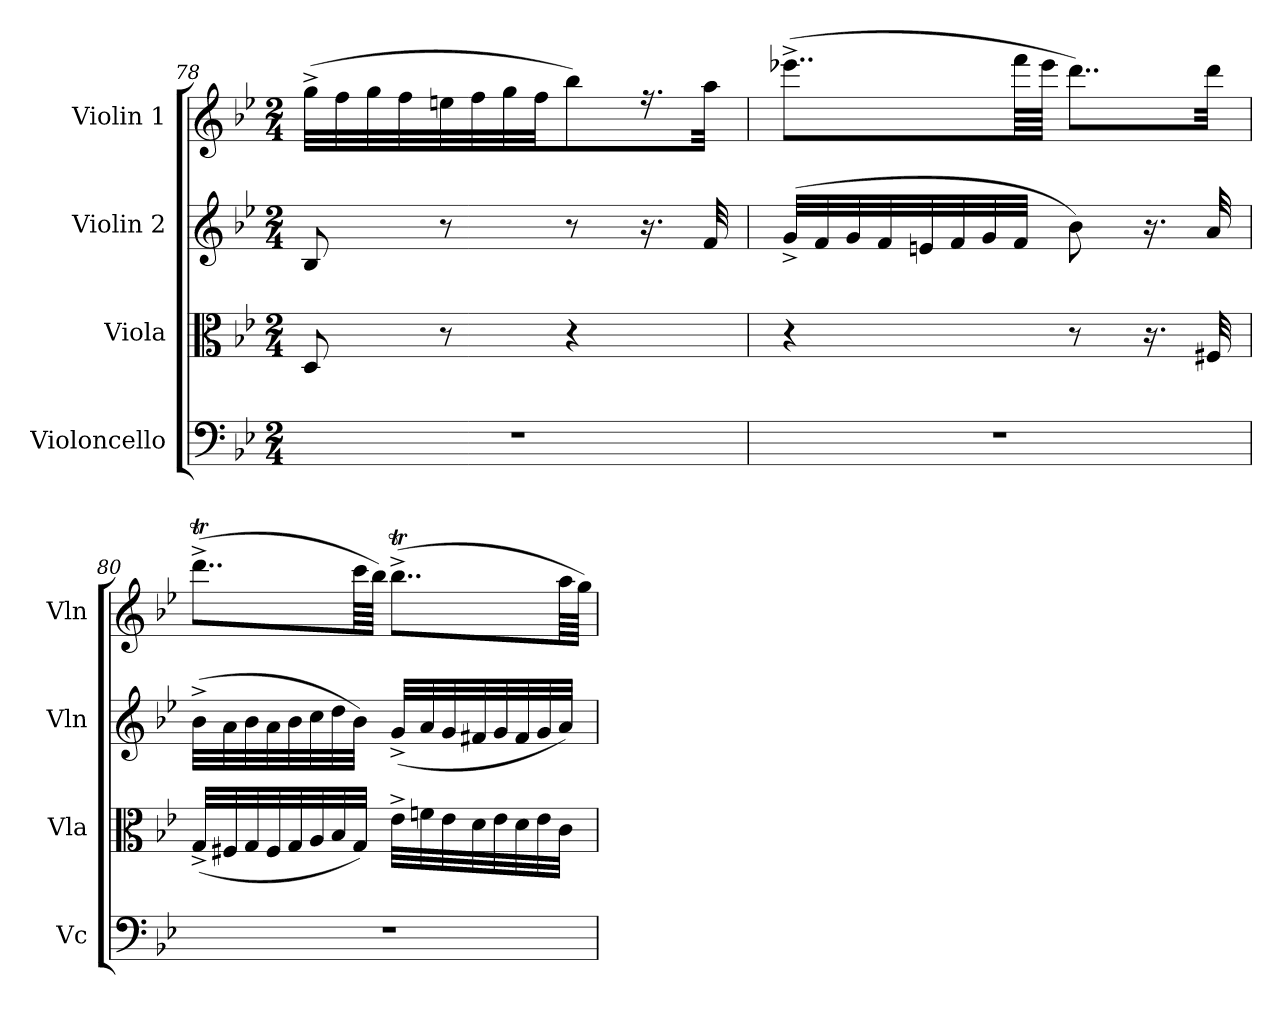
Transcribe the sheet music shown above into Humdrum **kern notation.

**kern	**kern	**kern	**kern
*part4	*part3	*part2	*part1
*staff4	*staff3	*staff2	*staff1
*I"Violoncello	*I"Viola	*I"Violin 2	*I"Violin 1
*I'Vc	*I'Vla	*I'Vln	*I'Vln
!!LO:LB:g=z
*clefF4	*clefC3	*clefG2	*clefG2
*k[b-e-]	*k[b-e-]	*k[b-e-]	*k[b-e-]
*M2/4	*M2/4	*M2/4	*M2/4
=78	=78	=78	=78
2r	8D/	8B-/	(32gg^\LLL
.	.	.	32ff\
.	.	.	32gg\
.	.	.	32ff\
.	8r	8r	32een\
.	.	.	32ff\
.	.	.	32gg\
.	.	.	32ff\JJJ
.	4r	8r	8bb-\L)
.	.	16.r	16.r
.	.	32f/	32aa\JJk
=79	=79	=79	=79
2r	4r	(32g^/LLL	(8..eee-X^\L
.	.	32f/	.
.	.	32g/	.
.	.	32f/	.
.	.	32en/	.
.	.	32f/	.
.	.	32g/	.
.	.	32f/JJJ	64fff\LLL
.	.	.	64eee-\JJJJ
.	8r	8b-\)	8..ddd\L)
.	16.r	16.r	.
.	32F#X/	32a/	32ddd\Jkk
=80	=80	=80	=80
2r	(32G^/LLL	(32b-^\LLL	(8..dddt^\L
.	32F#X/	32a\	.
.	32G/	32b-\	.
.	32F#/	32a\	.
.	32G/	32b-\	.
.	32A/	32cc\	.
.	32B-/	32dd\	.
.	32G/JJJ)	32b-\JJJ)	64ccc\LLL
.	.	.	64bb-\JJJJ)
.	32e-^\LLL	(32g^/LLL	(8..bb-T^\L
.	32fn\	32a/	.
.	32e-\	32g/	.
.	32d\	32f#X/	.
.	32e-\	32g/	.
.	32d\	32f#/	.
.	32e-\	32g/	.
.	32c\JJJ	32a/JJJ)	64aa\LLL
.	.	.	64gg\JJJJ)
=	=	=	=
*-	*-	*-	*-
